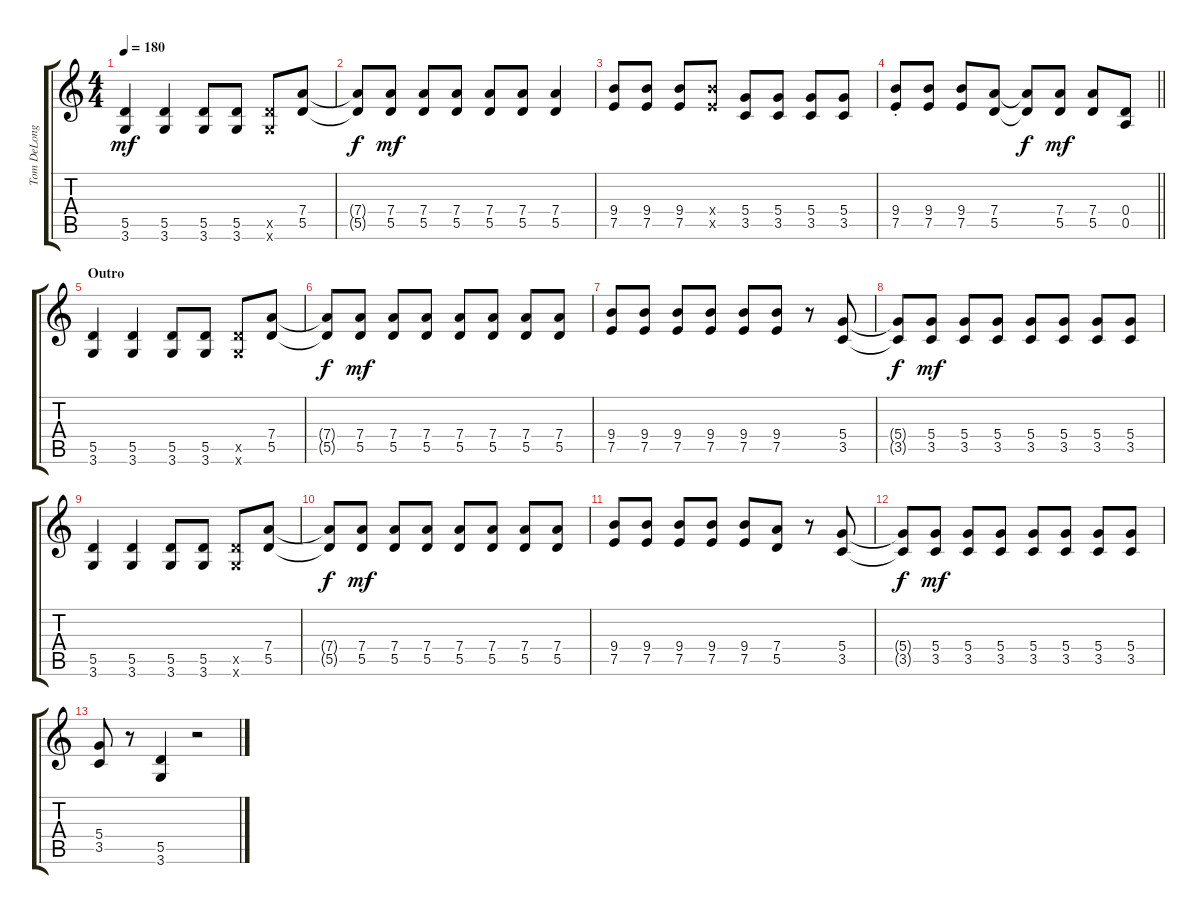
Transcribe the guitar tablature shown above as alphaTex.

\track ("Tom DeLonge 2" "Tom DeLong") {instrument electricguitarclean}
\staff {score tabs}
\tuning (E4 B3 G3 D3 A2 E2) {hide}
\ts (4 4)
\tempo 180
\clef g2
\ks c
(5.5 3.6).4{dy mf} (5.5 3.6).4 (5.5 3.6).8 (5.5 3.6).8 (5.5{x} 3.6{x}).8 (7.4 5.5).8 |
(7.4{t} 5.5{t}).8{dy f} (7.4 5.5).8{dy mf} (7.4 5.5).8 (7.4 5.5).8 (7.4 5.5).8 (7.4 5.5).8 (7.4 5.5).4 |
(9.4 7.5).8 (9.4 7.5).8 (9.4 7.5).8 (9.4{x} 7.5{x}).8 (5.4 3.5).8 (5.4 3.5).8 (5.4 3.5).8 (5.4 3.5).8 |
\barLineRight lightlight
(9.4 7.5{st}).8 (9.4 7.5).8 (9.4 7.5).8 (7.4 5.5).8 (7.4{t} 5.5{t}).8{dy f} (7.4 5.5).8{dy mf} (7.4 5.5).8 (0.4 0.5).8 |
\section ("" "Outro")
(5.5 3.6).4 (5.5 3.6).4 (5.5 3.6).8 (5.5 3.6).8 (5.5{x} 3.6{x}).8 (7.4 5.5).8 |
(7.4{t} 5.5{t}).8{dy f} (7.4 5.5).8{dy mf} (7.4 5.5).8 (7.4 5.5).8 (7.4 5.5).8 (7.4 5.5).8 (7.4 5.5).8 (7.4 5.5).8 |
(9.4 7.5).8 (9.4 7.5).8 (9.4 7.5).8 (9.4 7.5).8 (9.4 7.5).8 (9.4 7.5).8 r.8 (5.4 3.5).8 |
(5.4{t} 3.5{t}).8{dy f} (5.4 3.5).8{dy mf} (5.4 3.5).8 (5.4 3.5).8 (5.4 3.5).8 (5.4 3.5).8 (5.4 3.5).8 (5.4 3.5).8 |
(5.5 3.6).4 (5.5 3.6).4 (5.5 3.6).8 (5.5 3.6).8 (5.5{x} 3.6{x}).8 (7.4 5.5).8 |
(7.4{t} 5.5{t}).8{dy f} (7.4 5.5).8{dy mf} (7.4 5.5).8 (7.4 5.5).8 (7.4 5.5).8 (7.4 5.5).8 (7.4 5.5).8 (7.4 5.5).8 |
(9.4 7.5).8 (9.4 7.5).8 (9.4 7.5).8 (9.4 7.5).8 (9.4 7.5).8 (7.4 5.5).8 r.8 (5.4 3.5).8 |
(5.4{t} 3.5{t}).8{dy f} (5.4 3.5).8{dy mf} (5.4 3.5).8 (5.4 3.5).8 (5.4 3.5).8 (5.4 3.5).8 (5.4 3.5).8 (5.4 3.5).8 |
(5.4 3.5).8 r.8 (5.5 3.6).4 r.2
